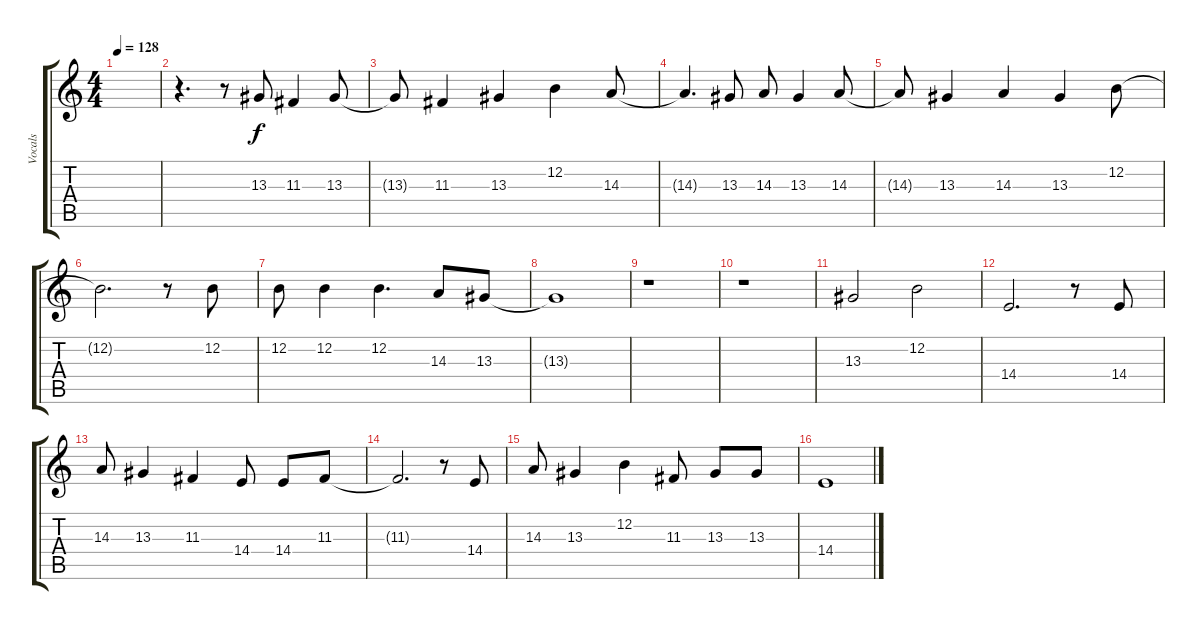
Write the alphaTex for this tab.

\track ("Vocals" "Vocals") {instrument synthstrings1}
\staff {score tabs}
\tuning (E4 B3 G3 D3 A2 E2) {hide}
\ts (4 4)
\tempo 128
\clef g2
\ks c
|
r.4{d} r.8 13.3.8 11.3.4 13.3.8 |
13.3{t}.8 11.3.4 13.3.4 12.2.4 14.3.8 |
14.3{t}.4{d} 13.3.8 14.3.8 13.3.4 14.3.8 |
14.3{t}.8 13.3.4 14.3.4 13.3.4 12.2.8 |
12.2{t}.2{d} r.8 12.2.8 |
12.2.8 12.2.4 12.2.4{d} 14.3.8 13.3.8 |
13.3{t}.1 |
r.1 |
r.1 |
13.3.2 12.2.2 |
14.4.2{d} r.8 14.4.8 |
14.3.8 13.3.4 11.3.4 14.4.8 14.4.8 11.3.8 |
11.3{t}.2{d} r.8 14.4.8 |
14.3.8 13.3.4 12.2.4 11.3.8 13.3.8 13.3.8 |
14.4.1
